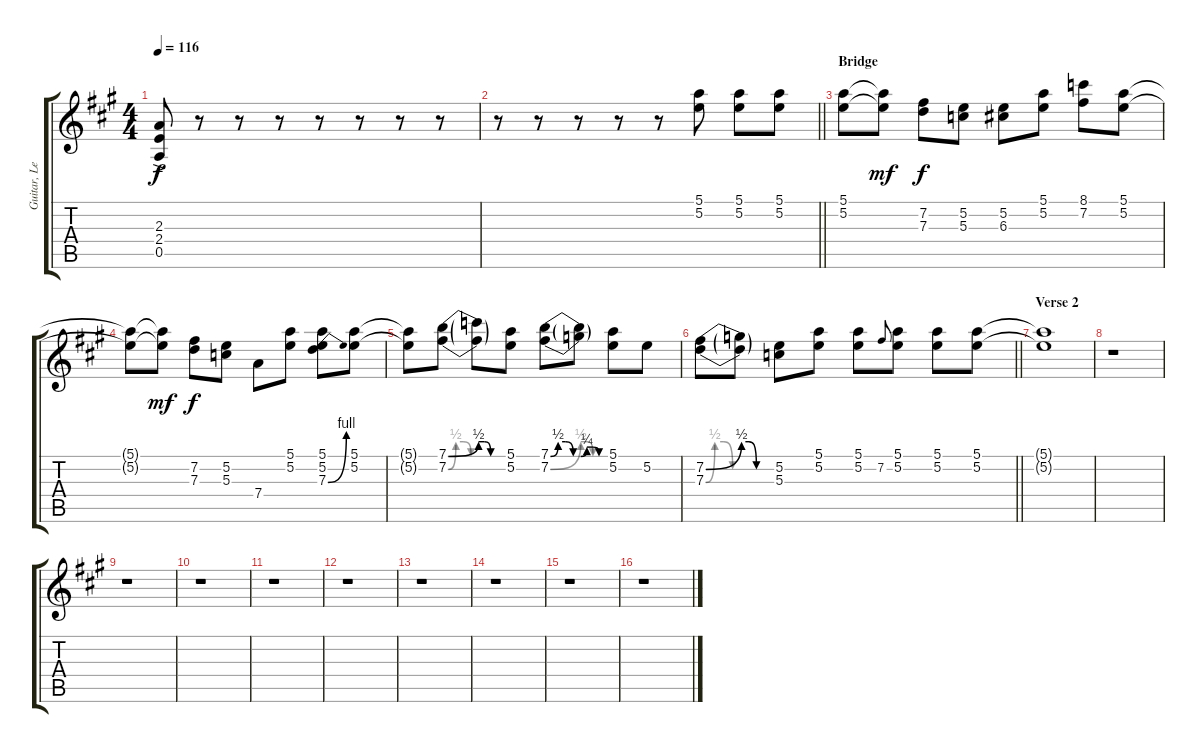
\track ("Guitar, Lead" "Guitar, Le") {instrument distortionguitar}
\staff {score tabs}
\tuning (E4 B3 G3 D3 A2 E2) {hide}
\ts (4 4)
\tempo 116
\clef g2
\ks a
(2.3{ac} 2.4{ac} 0.5{ac}).8{dy f} r.8 r.8 r.8 r.8 r.8 r.8 r.8 |
\barLineRight lightlight
r.8 r.8 r.8 r.8 r.8 (5.1 5.2).8 (5.1 5.2).8 (5.1 5.2).8 |
\section ("" "Bridge")
(5.1 5.2).8 (5.1{t} 5.2{t}).8{dy mf} (7.2 7.3).8{dy f} (5.2 5.3).8 (5.2 6.3).8 (5.1 5.2).8 (8.1 7.2).8 (5.1 5.2).8 |
(5.1{t} 5.2{t}).8 (5.1{t} 5.2{t}).8{dy mf} (7.2 7.3).8{dy f} (5.2 5.3).8 7.4.8 (5.1 5.2).8 (5.1 5.2 7.3{be (bend 0 0 60 4)}).8 (5.1 5.2).8 |
(5.1{t} 5.2{t}).8 (7.1{be (bend 0 0 60 2)} 7.2{be (custom 0 0 15 2 30 2 45 0 60 0)}).8 (7.1{be (custom 0 2 15 2 30 0 60 0) t} 7.2{be (hold 0 0 60 0) t}).8 (5.1 5.2).8 (7.1{be (custom 0 0 15 2 30 2 45 0 60 0)} 7.2{be (bend 0 0 60 2)}).8 (7.1{be (custom 0 0 15 1 30 1 45 0 60 0) t} 7.2{be (custom 0 2 15 2 30 0 60 0) t}).8 (5.1 5.2).8 5.2.8 |
\barLineRight lightlight
(7.2{be (bend 0 0 60 2)} 7.3{be (custom 0 0 15 2 30 2 45 0 60 0)}).8 (7.2{be (custom 0 2 15 2 30 0 60 0) t} 7.3{be (hold 0 0 60 0) t}).8 (5.2 5.3).8 (5.1 5.2).8 (5.1 5.2).8 7.2.8{gr onbeat} (5.1 5.2).8 (5.1 5.2).8 (5.1 5.2).8 |
\section ("" "Verse 2")
(5.1{t} 5.2{t}).1 |
r.1 |
r.1 |
r.1 |
r.1 |
r.1 |
r.1 |
r.1 |
r.1 |
r.1
